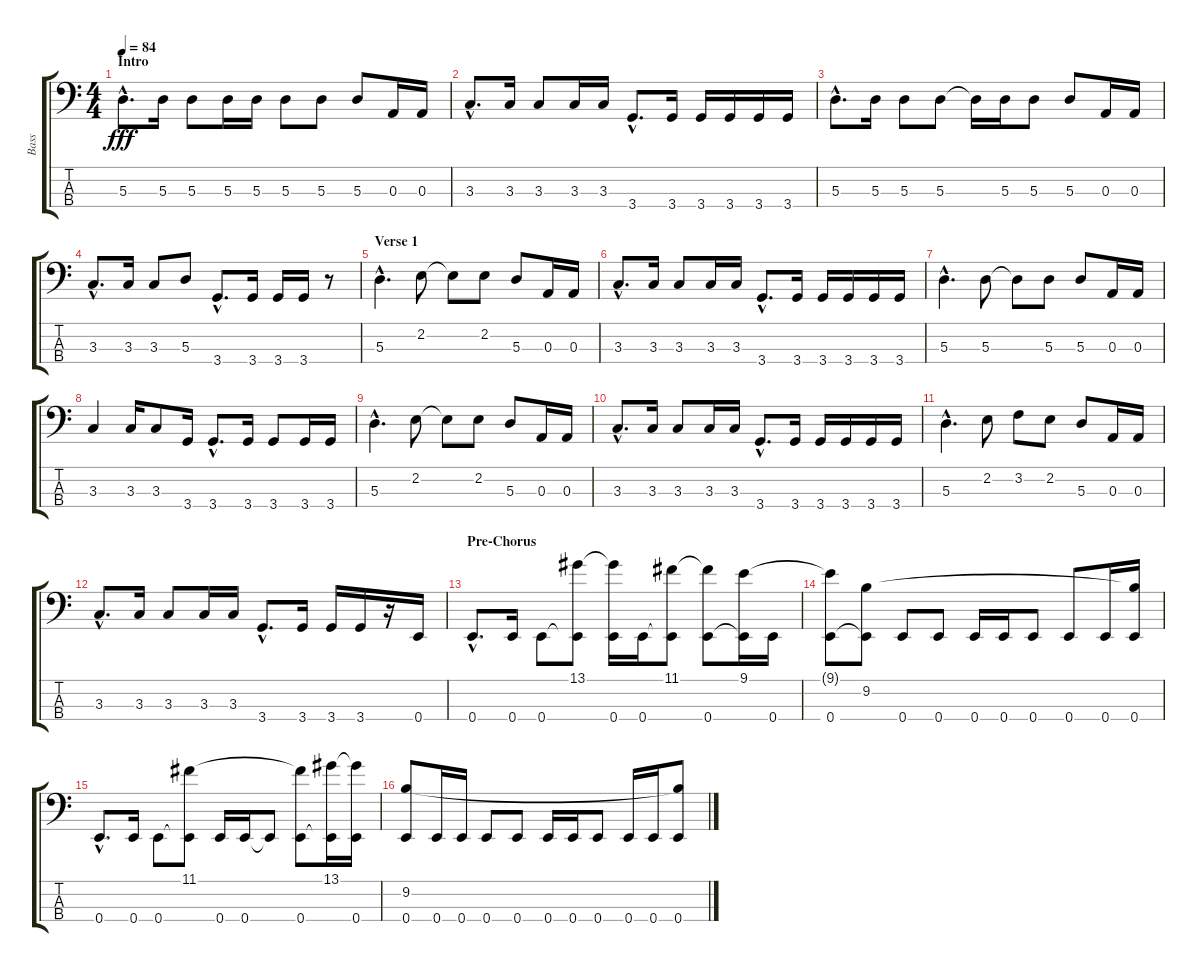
\track ("Bass" "Bass") {instrument electricbassfinger}
\staff {score tabs}
\tuning (G2 D2 A1 E1) {hide}
\ts (4 4)
\section ("" "Intro")
\tempo 84
\clef f4
\ks c
5.3{hac}.8{d dy fff instrument electricbassfinger} 5.3.16 5.3.8 5.3.16 5.3.16 5.3.8 5.3.8 5.3.8 0.3.16 0.3.16 |
3.3{hac}.8{d} 3.3.16 3.3.8 3.3.16 3.3.16 3.4{hac}.8{d} 3.4.16 3.4.16 3.4.16 3.4.16 3.4.16 |
5.3{hac}.8{d} 5.3.16 5.3.8 5.3.8 5.3{t}.16 5.3.16 5.3.8 5.3.8 0.3.16 0.3.16 |
3.3{hac}.8{d} 3.3.16 3.3.8 5.3.8 3.4{hac}.8{d} 3.4.16 3.4.16 3.4.16 r.8 |
\section ("" "Verse 1")
5.3{hac}.4{d} 2.2.8 2.2{t}.8 2.2.8 5.3.8 0.3.16 0.3.16 |
3.3{hac}.8{d} 3.3.16 3.3.8 3.3.16 3.3.16 3.4{hac}.8{d} 3.4.16 3.4.16 3.4.16 3.4.16 3.4.16 |
5.3{hac}.4{d} 5.3.8 5.3{t}.8 5.3.8 5.3.8 0.3.16 0.3.16 |
3.3.4 3.3.16 3.3.8 3.4.16 3.4{hac}.8{d} 3.4.16 3.4.8 3.4.16 3.4.16 |
5.3{hac}.4{d} 2.2.8 2.2{t}.8 2.2.8 5.3.8 0.3.16 0.3.16 |
3.3{hac}.8{d} 3.3.16 3.3.8 3.3.16 3.3.16 3.4{hac}.8{d} 3.4.16 3.4.16 3.4.16 3.4.16 3.4.16 |
5.3{hac}.4{d} 2.2.8 3.2.8 2.2.8 5.3.8 0.3.16 0.3.16 |
3.3{hac}.8{d} 3.3.16 3.3.8 3.3.16 3.3.16 3.4{hac}.8{d} 3.4.16 3.4.16 3.4.16 r.16 0.4.16 |
\section ("" "Pre-Chorus")
0.4{hac}.8{d} 0.4.16 0.4.8 (13.1 0.4{t}).8 (13.1{t} 0.4).16 0.4.16 (11.1 0.4{t}).8 (11.1{t} 0.4).8 (9.1 0.4{t}).16 0.4.16 |
(9.1{t} 0.4).8 (9.2 0.4{t}).8 0.4.8 0.4.8 0.4.16 0.4.16 0.4.8 0.4.8 0.4.16 (9.2{t} 0.4).16 |
0.4{hac}.8{d} 0.4.16 0.4.8 (11.1 0.4{t}).8 0.4.16 0.4.16 0.4{t}.8 (11.1{t} 0.4).8 (13.1 0.4{t}).16 (13.1{t} 0.4).16 |
(9.2 0.4).8 0.4.16 0.4.16 0.4.8 0.4.8 0.4.16 0.4.16 0.4.8 0.4.16 0.4.16 (9.2{t} 0.4).8
